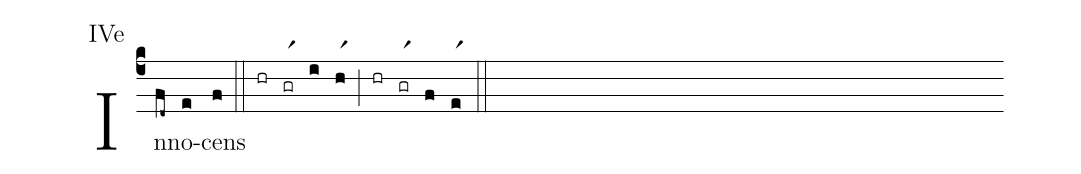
annotation: IVe;
%%
(c4) In(fd~)no(e)cens(f) (::) (hr)(grr1)(i)(hr1)(;)(hr)(grr1)(f)(er1)(::)
